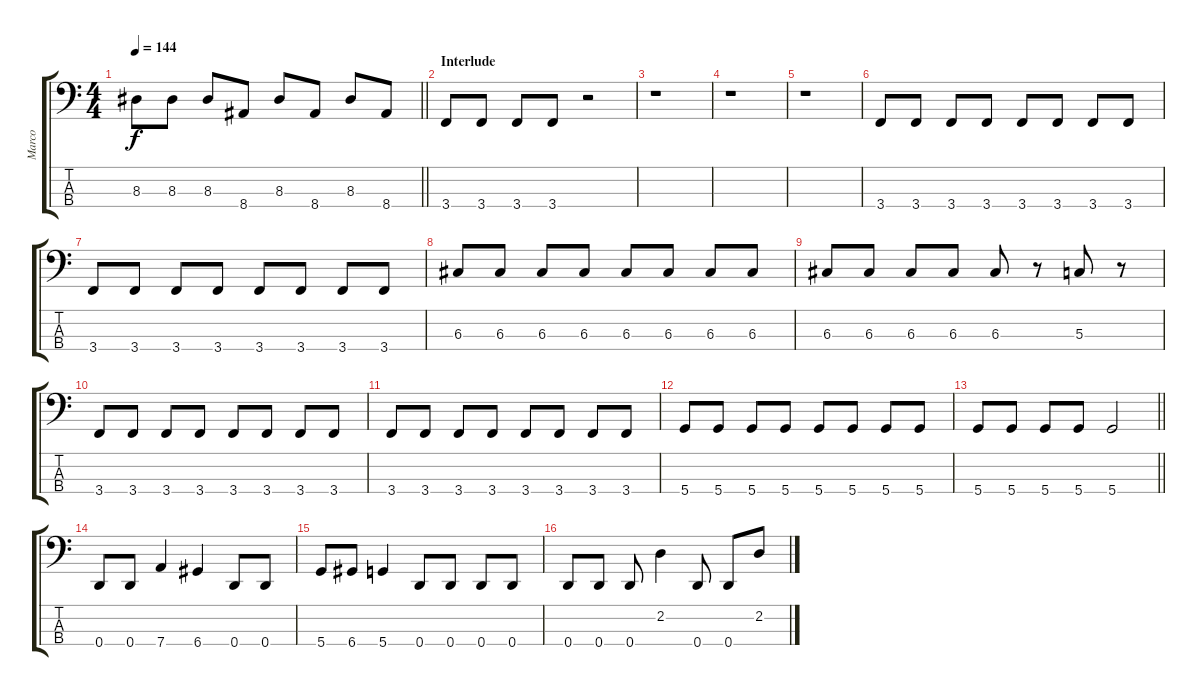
\track ("Marco" "Marco") {instrument electricbasspick}
\staff {score tabs}
\tuning (F2 C2 G1 D1) {hide}
\ts (4 4)
\tempo 144
\clef f4
\barLineRight lightlight
\ks c
8.3.8{dy f} 8.3.8 8.3.8 8.4.8 8.3.8 8.4.8 8.3.8 8.4.8 |
\section ("" "Interlude")
3.4.8 3.4.8 3.4.8 3.4.8 r.2 |
r.1 |
r.1 |
r.1 |
3.4.8 3.4.8 3.4.8 3.4.8 3.4.8 3.4.8 3.4.8 3.4.8 |
3.4.8 3.4.8 3.4.8 3.4.8 3.4.8 3.4.8 3.4.8 3.4.8 |
6.3.8 6.3.8 6.3.8 6.3.8 6.3.8 6.3.8 6.3.8 6.3.8 |
6.3.8 6.3.8 6.3.8 6.3.8 6.3.8 r.8 5.3.8 r.8 |
3.4.8 3.4.8 3.4.8 3.4.8 3.4.8 3.4.8 3.4.8 3.4.8 |
3.4.8 3.4.8 3.4.8 3.4.8 3.4.8 3.4.8 3.4.8 3.4.8 |
5.4.8 5.4.8 5.4.8 5.4.8 5.4.8 5.4.8 5.4.8 5.4.8 |
\barLineRight lightlight
5.4.8 5.4.8 5.4.8 5.4.8 5.4.2 |
0.4.8 0.4.8 7.4.4 6.4.4 0.4.8 0.4.8 |
5.4.8 6.4.8 5.4.4 0.4.8 0.4.8 0.4.8 0.4.8 |
0.4.8 0.4.8 0.4.8 2.2.4 0.4.8 0.4.8 2.2.8
